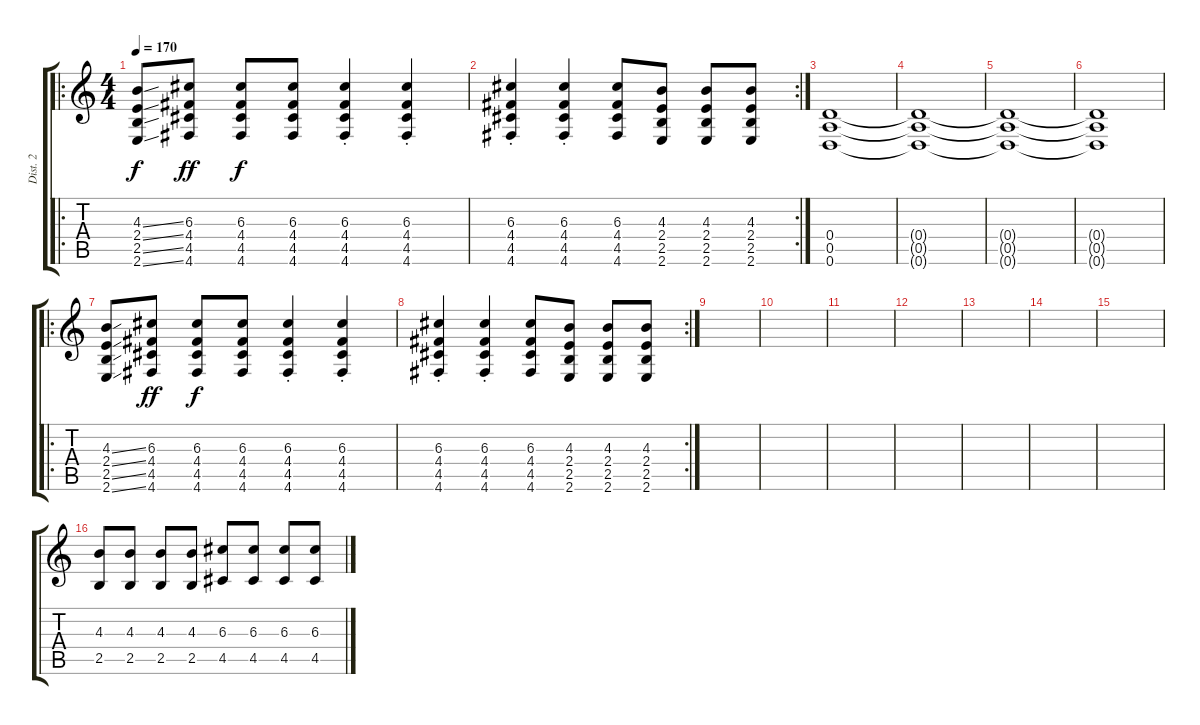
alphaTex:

\track ("Dist. 2" "Dist. 2") {instrument overdrivenguitar}
\staff {score tabs}
\tuning (E4 B3 G3 D3 A2 D2) {hide}
\ro
\ts (4 4)
\tempo 170
\clef g2
\ks c
(4.3{ss} 2.4{ss} 2.5{ss} 2.6{ss}).8{dy f volume 15} (6.3 4.4 4.5 4.6).8{dy ff} (6.3 4.4 4.5 4.6).8{dy f} (6.3 4.4 4.5 4.6).8 (6.3{st} 4.4{st} 4.5{st} 4.6{st}).4 (6.3{st} 4.4{st} 4.5{st} 4.6{st}).4 |
\rc 2
(6.3{st} 4.4{st} 4.5{st} 4.6{st}).4 (6.3{st} 4.4{st} 4.5{st} 4.6{st}).4 (6.3 4.4 4.5 4.6).8 (4.3 2.4 2.5 2.6).8 (4.3 2.4 2.5 2.6).8 (4.3 2.4 2.5 2.6).8 |
(0.4 0.5 0.6).1{volume 11} |
(0.4{t} 0.5{t} 0.6{t}).1 |
(0.4{t} 0.5{t} 0.6{t}).1 |
(0.4{t} 0.5{t} 0.6{t}).1 |
\ro
(4.3{ss} 2.4{ss} 2.5{ss} 2.6{ss}).8{volume 15} (6.3 4.4 4.5 4.6).8{dy ff} (6.3 4.4 4.5 4.6).8{dy f} (6.3 4.4 4.5 4.6).8 (6.3{st} 4.4{st} 4.5{st} 4.6{st}).4 (6.3{st} 4.4{st} 4.5{st} 4.6{st}).4 |
\rc 2
(6.3{st} 4.4{st} 4.5{st} 4.6{st}).4 (6.3{st} 4.4{st} 4.5{st} 4.6{st}).4 (6.3 4.4 4.5 4.6).8 (4.3 2.4 2.5 2.6).8 (4.3 2.4 2.5 2.6).8 (4.3 2.4 2.5 2.6).8 |
|
|
|
|
|
|
|
(4.3 2.5).8 (4.3 2.5).8 (4.3 2.5).8 (4.3 2.5).8 (6.3 4.5).8 (6.3 4.5).8 (6.3 4.5).8 (6.3 4.5).8
